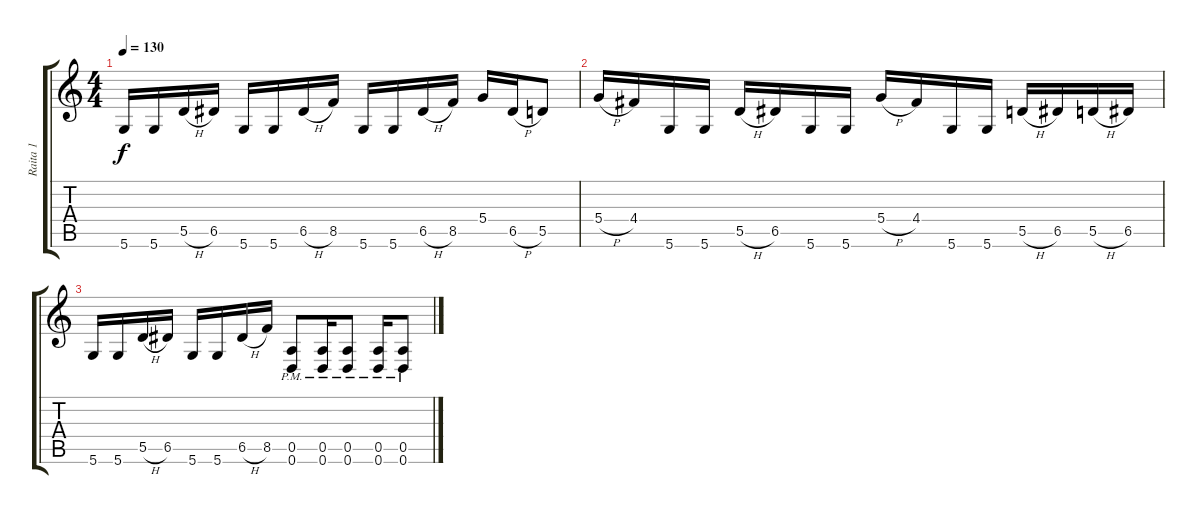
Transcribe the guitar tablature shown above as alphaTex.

\track ("Raita 1" "Raita 1") {instrument distortionguitar}
\staff {score tabs}
\tuning (E4 B3 G3 D3 A2 D2) {hide}
\ts (4 4)
\tempo 130
\clef g2
\ks c
5.6.16{dy f} 5.6.16 5.5{h}.16 6.5.16 5.6.16 5.6.16 6.5{h}.16 8.5.16 5.6.16 5.6.16 6.5{h}.16 8.5.16 5.4.16 6.5{h}.16 5.5.8 |
5.4{h}.16 4.4.16 5.6.16 5.6.16 5.5{h}.16 6.5.16 5.6.16 5.6.16 5.4{h}.16 4.4.16 5.6.16 5.6.16 5.5{h}.16 6.5.16 5.5{h}.16 6.5.16 |
5.6.16 5.6.16 5.5{h}.16 6.5.16 5.6.16 5.6.16 6.5{h}.16 8.5.16 (0.5 0.6{pm}).8 (0.5 0.6{pm}).16 (0.5 0.6{pm}).8 (0.5 0.6{pm}).16 (0.5 0.6{pm}).8
